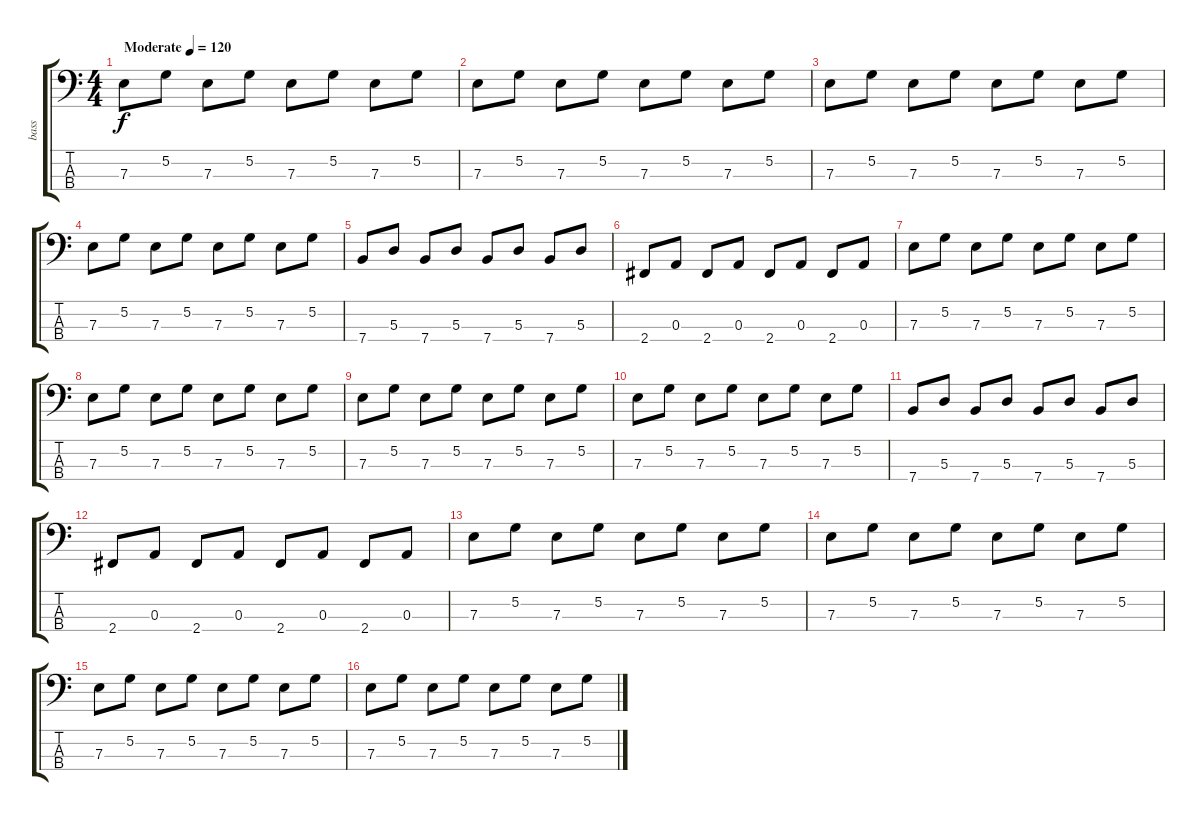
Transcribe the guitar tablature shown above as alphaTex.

\track ("bass" "bass") {instrument electricbassfinger}
\staff {score tabs}
\tuning (G2 D2 A1 E1) {hide}
\ts (4 4)
\tempo (120 "Moderate")
\clef f4
\ks c
7.3.8{dy f instrument electricbassfinger} 5.2.8 7.3.8 5.2.8 7.3.8 5.2.8 7.3.8 5.2.8 |
7.3.8 5.2.8 7.3.8 5.2.8 7.3.8 5.2.8 7.3.8 5.2.8 |
7.3.8 5.2.8 7.3.8 5.2.8 7.3.8 5.2.8 7.3.8 5.2.8 |
7.3.8 5.2.8 7.3.8 5.2.8 7.3.8 5.2.8 7.3.8 5.2.8 |
7.4.8 5.3.8 7.4.8 5.3.8 7.4.8 5.3.8 7.4.8 5.3.8 |
2.4.8 0.3.8 2.4.8 0.3.8 2.4.8 0.3.8 2.4.8 0.3.8 |
7.3.8 5.2.8 7.3.8 5.2.8 7.3.8 5.2.8 7.3.8 5.2.8 |
7.3.8 5.2.8 7.3.8 5.2.8 7.3.8 5.2.8 7.3.8 5.2.8 |
7.3.8 5.2.8 7.3.8 5.2.8 7.3.8 5.2.8 7.3.8 5.2.8 |
7.3.8 5.2.8 7.3.8 5.2.8 7.3.8 5.2.8 7.3.8 5.2.8 |
7.4.8 5.3.8 7.4.8 5.3.8 7.4.8 5.3.8 7.4.8 5.3.8 |
2.4.8 0.3.8 2.4.8 0.3.8 2.4.8 0.3.8 2.4.8 0.3.8 |
7.3.8 5.2.8 7.3.8 5.2.8 7.3.8 5.2.8 7.3.8 5.2.8 |
7.3.8 5.2.8 7.3.8 5.2.8 7.3.8 5.2.8 7.3.8 5.2.8 |
7.3.8 5.2.8 7.3.8 5.2.8 7.3.8 5.2.8 7.3.8 5.2.8 |
7.3.8 5.2.8 7.3.8 5.2.8 7.3.8 5.2.8 7.3.8 5.2.8
